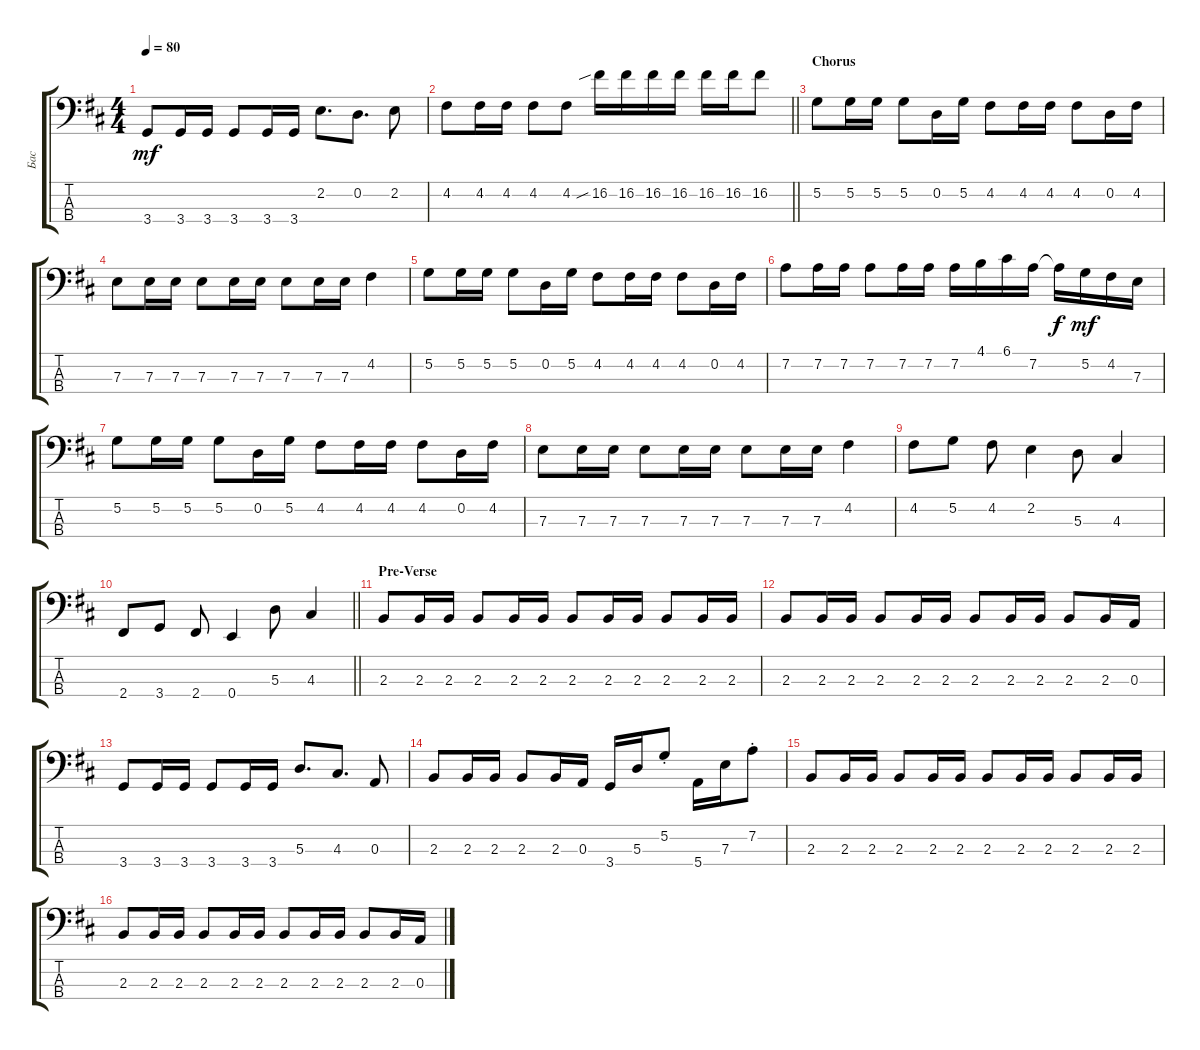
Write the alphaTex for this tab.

\track ("Бас" "Бас") {instrument electricbassfinger}
\staff {score tabs}
\tuning (G2 D2 A1 E1) {hide}
\ts (4 4)
\tempo 80
\clef f4
\ks bminor
3.4.8{dy mf} 3.4.16 3.4.16 3.4.8 3.4.16 3.4.16 2.2.8{d} 0.2.8{d} 2.2.8 |
\barLineRight lightlight
4.2.8 4.2.16 4.2.16 4.2.8 4.2.8 16.2{sib}.16 16.2.16 16.2.16 16.2.16 16.2.16 16.2.16 16.2.8 |
\section ("" "Chorus")
5.2.8 5.2.16 5.2.16 5.2.8 0.2.16 5.2.16 4.2.8 4.2.16 4.2.16 4.2.8 0.2.16 4.2.16 |
7.3.8 7.3.16 7.3.16 7.3.8 7.3.16 7.3.16 7.3.8 7.3.16 7.3.16 4.2.4 |
5.2.8 5.2.16 5.2.16 5.2.8 0.2.16 5.2.16 4.2.8 4.2.16 4.2.16 4.2.8 0.2.16 4.2.16 |
7.2.8 7.2.16 7.2.16 7.2.8 7.2.16 7.2.16 7.2.16 4.1.16 6.1.16 7.2.16 7.2{t}.16{dy f} 5.2.16{dy mf} 4.2.16 7.3.16 |
5.2.8 5.2.16 5.2.16 5.2.8 0.2.16 5.2.16 4.2.8 4.2.16 4.2.16 4.2.8 0.2.16 4.2.16 |
7.3.8 7.3.16 7.3.16 7.3.8 7.3.16 7.3.16 7.3.8 7.3.16 7.3.16 4.2.4 |
4.2.8 5.2.8 4.2.8 2.2.4 5.3.8 4.3.4 |
\barLineRight lightlight
2.4.8 3.4.8 2.4.8 0.4.4 5.3.8 4.3.4 |
\section ("" "Pre-Verse")
2.3.8 2.3.16 2.3.16 2.3.8 2.3.16 2.3.16 2.3.8 2.3.16 2.3.16 2.3.8 2.3.16 2.3.16 |
2.3.8 2.3.16 2.3.16 2.3.8 2.3.16 2.3.16 2.3.8 2.3.16 2.3.16 2.3.8 2.3.16 0.3.16 |
3.4.8 3.4.16 3.4.16 3.4.8 3.4.16 3.4.16 5.3.8{d} 4.3.8{d} 0.3.8 |
2.3.8 2.3.16 2.3.16 2.3.8 2.3.16 0.3.16 3.4.16 5.3.16 5.2{st}.8 5.4.16 7.3.16 7.2{st}.8 |
2.3.8 2.3.16 2.3.16 2.3.8 2.3.16 2.3.16 2.3.8 2.3.16 2.3.16 2.3.8 2.3.16 2.3.16 |
2.3.8 2.3.16 2.3.16 2.3.8 2.3.16 2.3.16 2.3.8 2.3.16 2.3.16 2.3.8 2.3.16 0.3.16
